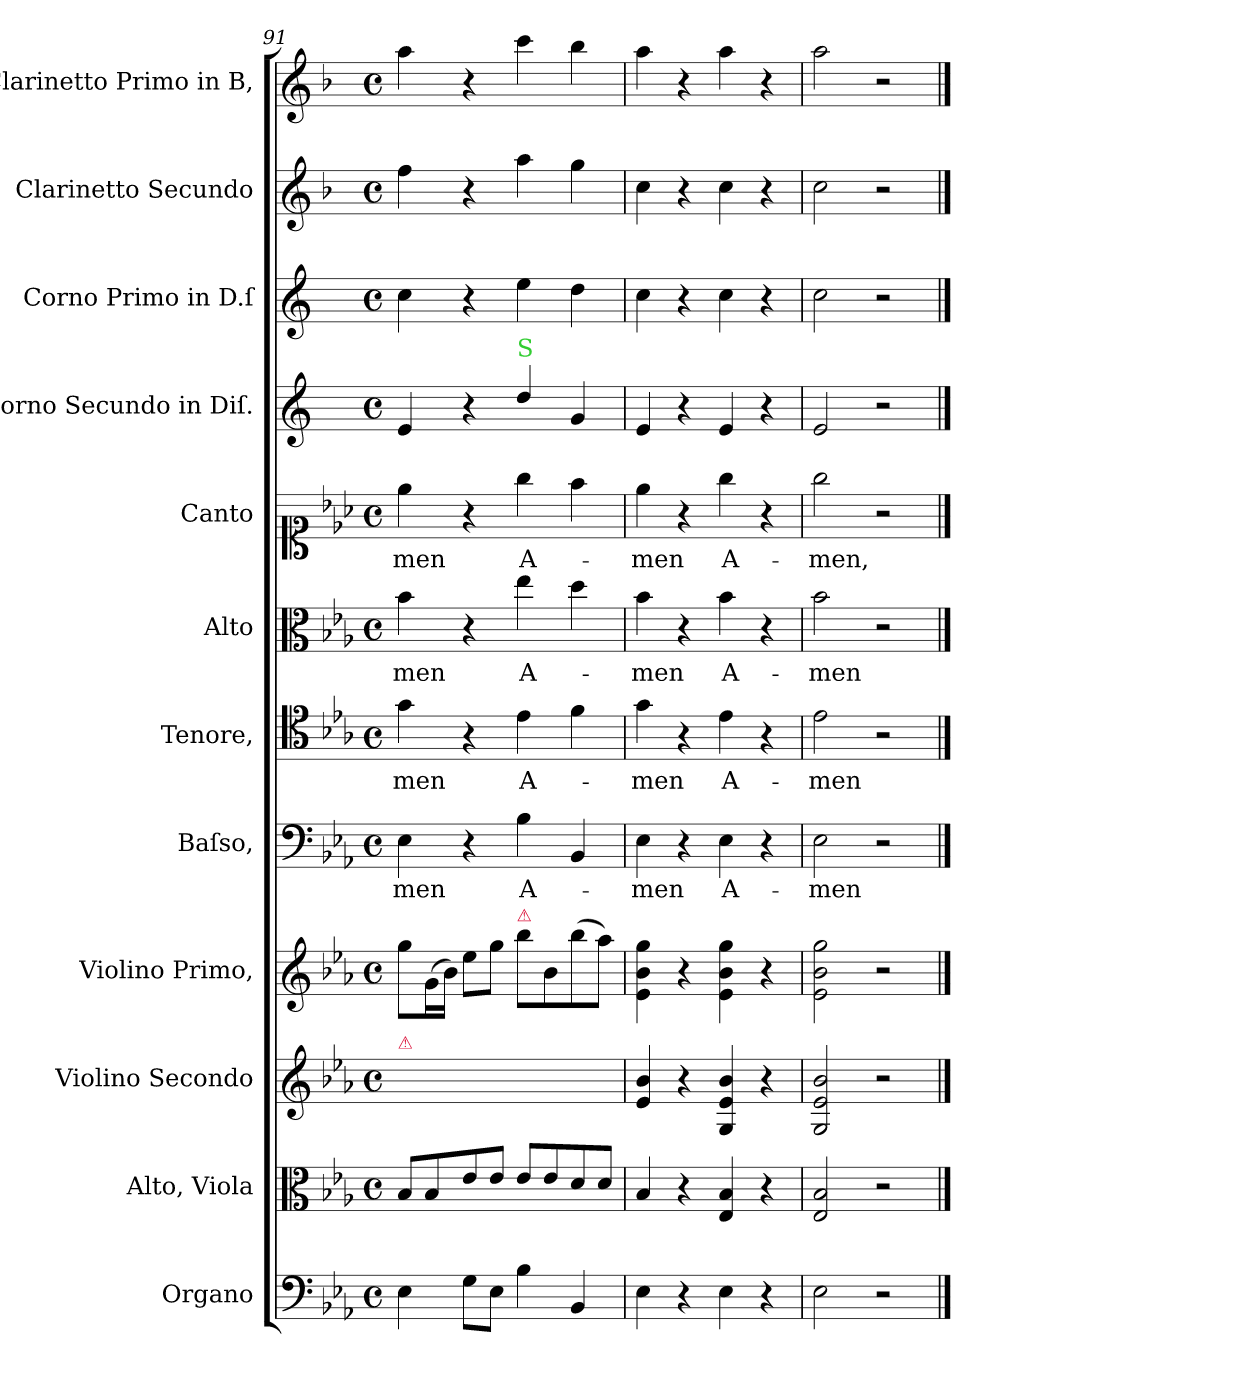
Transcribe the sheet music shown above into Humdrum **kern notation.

**kern	**kern	**kern	**kern	**kern	**text	**kern	**text	**kern	**text	**kern	**text	**kern	**kern	**kern	**kern
*part12	*part11	*part10	*part9	*part8	*part8	*part7	*part7	*part6	*part6	*part5	*part5	*part4	*part3	*part2	*part1
*staff12	*staff11	*staff10	*staff9	*staff8	*staff8	*staff7	*staff7	*staff6	*staff6	*staff5	*staff5	*staff4	*staff3	*staff2	*staff1
*I"Organo	*I"Alto, Viola	*I"Violino Secondo	*I"Violino Primo,	*I"Baſso,	*	*I"Tenore,	*	*I"Alto	*	*I"Canto	*	*I"Corno Secundo in Diſ.	*I"Corno Primo in D.ſ	*I"Clarinetto Secundo	*I"Clarinetto Primo in B,
*I'org	*I'a-vla	*I'vl 2	*I'vl 1	*I'B	*	*I'T	*	*I'A	*	*	*	*	*	*I'cl 2	*
*clefF4	*clefC3	*clefG2	*clefG2	*clefF4	*	*clefC4	*	*clefC3	*	*clefC1	*	*clefG2	*clefG2	*clefG2	*clefG2
*	*	*	*	*	*	*	*	*	*	*	*	*ITrd5c9	*ITrd5c9	*ITrd1c2	*ITrd1c2
*k[b-e-a-]	*k[b-e-a-]	*k[b-e-a-]	*k[b-e-a-]	*k[b-e-a-]	*	*k[b-e-a-]	*	*k[b-e-a-]	*	*k[b-e-a-]	*	*k[b-e-a-]	*k[b-e-a-]	*k[b-e-a-]	*k[b-e-a-]
*E-:	*E-:	*	*E-:	*E-:	*	*E-:	*	*E-:	*	*E-:	*	*E-:	*E-:	*E-:	*E-:
*M4/4	*M4/4	*M4/4	*M4/4	*M4/4	*	*M4/4	*	*M4/4	*	*M4/4	*	*M4/4	*M4/4	*M4/4	*M4/4
*met(c)	*met(c)	*met(c)	*met(c)	*met(c)	*	*met(c)	*	*met(c)	*	*met(c)	*	*met(c)	*met(c)	*met(c)	*met(c)
=91	=91	=91	=91	=91	=91	=91	=91	=91	=91	=91	=91	=91	=91	=91	=91
!	!	!LO:TX:a:color=crimson:t=⚠	!	!	!	!	!	!	!	!	!	!	!	!	!
4E-\	8B-/L	8g/Lyy	8gg\L	4E-\	-men	4g\	-men	4b-\	-men	4ee-\	-men	4G/	4e-\	4ee-\	4gg\
.	8B-/	8B-/yy	(16g\L	.	.	.	.	.	.	.	.	.	.	.	.
.	.	.	16b-\JJ)	.	.	.	.	.	.	.	.	.	.	.	.
8G\L	8e-/	8g/yy	8ee-\L	4r	.	4r	.	4r	.	4r	.	4r	4r	4r	4r
8E-\J	8e-/J	8B-/Jyy	8gg\J	.	.	.	.	.	.	.	.	.	.	.	.
!	!	!	!	!	!	!	!	!	!	!	!	!LO:TX:a:color=limegreen:t=S	!	!	!
!	!	!	!LO:TX:a:color=crimson:t=⚠	!	!	!	!	!	!	!	!	!	!	!	!
4B-\	8e-/L	8g/Lyy	8bb-\L	4B-\	A-	4e-\	A-	4ee-\	A-	4gg\	A-	4f/	4g\	4gg\	4bb-\
.	8e-/	8B-/yy	8b-/	.	.	.	.	.	.	.	.	.	.	.	.
4BB-/	8d/	8f/yy	(8bb-\	4BB-/	.	4f\	.	4dd\	.	4ff\	.	4B-/	4f\	4ff\	4aa-\
.	8d/J	8d/Jyy	8aa-\J)	.	.	.	.	.	.	.	.	.	.	.	.
=92	=92	=92	=92	=92	=92	=92	=92	=92	=92	=92	=92	=92	=92	=92	=92
4E-\	4B-/	4e-/ 4b-/	4e-\ 4b-\ 4gg\	4E-\	-men	4g\	-men	4b-\	-men	4ee-\	-men	4G/	4e-\	4b-\	4gg\
4r	4r	4r	4r	4r	.	4r	.	4r	.	4r	.	4r	4r	4r	4r
4E-\	4E-/ 4B-/	4G/ 4e-/ 4b-/	4e-\ 4b-\ 4gg\	4E-\	A-	4e-\	A-	4b-\	A-	4gg\	A-	4G/	4e-\	4b-\	4gg\
4r	4r	4r	4r	4r	.	4r	.	4r	.	4r	.	4r	4r	4r	4r
=93	=93	=93	=93	=93	=93	=93	=93	=93	=93	=93	=93	=93	=93	=93	=93
2E-\	2E-/ 2B-/	2G/ 2e-/ 2b-/	2e-\ 2b-\ 2gg\	2E-\	-men	2e-\	-men	2b-\	-men	2gg\	-men,	2G/	2e-\	2b-\	2gg\
2r	2r	2r	2r	2r	.	2r	.	2r	.	2r	.	2r	2r	2r	2r
==	==	==	==	==	==	==	==	==	==	==	==	==	==	==	==
*-	*-	*-	*-	*-	*-	*-	*-	*-	*-	*-	*-	*-	*-	*-	*-
